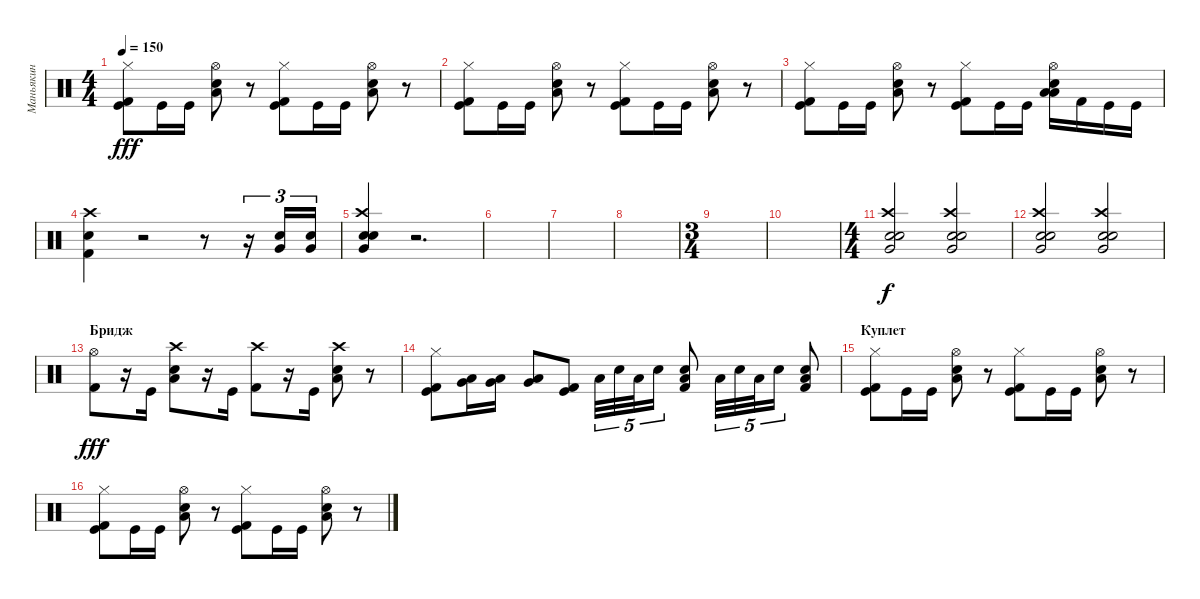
\track ("Маньякин" "Маньякин") {instrument percussion}
\staff {score}
\articulation defaults
\ts (4 4)
\tempo 150
\clef neutral
\ks c
("Hi-Hat (closed)" "Kick (hit)" "Kick (hit) 2").8{dy fff} "Kick (hit)".16 "Kick (hit)".16 ("Hi-Hat (open)" "Low Tom (hit)" "Snare (hit) 2").8 r.8 ("Hi-Hat (closed)" "Kick (hit)" "Kick (hit) 2").8 "Kick (hit)".16 "Kick (hit)".16 ("Hi-Hat (open)" "Low Tom (hit)" "Snare (hit) 2").8 r.8 |
("Hi-Hat (closed)" "Kick (hit)" "Kick (hit) 2").8 "Kick (hit)".16 "Kick (hit)".16 ("Hi-Hat (open)" "Low Tom (hit)" "Snare (hit) 2").8 r.8 ("Hi-Hat (closed)" "Kick (hit)" "Kick (hit) 2").8 "Kick (hit)".16 "Kick (hit)".16 ("Hi-Hat (open)" "Low Tom (hit)" "Snare (hit) 2").8 r.8 |
("Hi-Hat (closed)" "Kick (hit)" "Kick (hit) 2").8 "Kick (hit)".16 "Kick (hit)".16 ("Hi-Hat (open)" "Low Tom (hit)" "Snare (hit) 2").8 r.8 ("Hi-Hat (closed)" "Kick (hit)" "Kick (hit) 2").8 "Kick (hit)".16 "Kick (hit)".16 ("Low Floor Tom (hit)" "Hi-Hat (open)" "Low Tom (hit)" "Snare (hit) 2").16 "Kick (hit) 2".16 "Kick (hit)".16 "Kick (hit)".16 |
("Crash high (hit)" "Snare (hit) 2" "Kick (hit) 2").4 r.2 r.8 r.16{tu (3 2)} ("Electric Snare (hit)" "Very Low Tom (hit)").16{tu (3 2)} ("Electric Snare (hit)" "Very Low Tom (hit)").16{tu (3 2)} |
("Crash high (hit)" "Very Low Tom (hit)" "Snare (hit) 2" "Electric Snare (hit)").4 r.2{d} |
|
|
|
\ts (3 4)
|
|
\ts (4 4)
("Crash high (hit)" "Very Low Tom (hit)" "Snare (hit) 2" "Electric Snare (hit)").2{dy f} ("Crash high (hit)" "Very Low Tom (hit)" "Snare (hit) 2" "Electric Snare (hit)").2 |
("Crash high (hit)" "Very Low Tom (hit)" "Snare (hit) 2" "Electric Snare (hit)").2 ("Crash high (hit)" "Very Low Tom (hit)" "Snare (hit) 2" "Electric Snare (hit)").2 |
\section ("" "Бридж")
("Kick (hit) 2" "Hi-Hat (open)").8{dy fff} r.16 "Kick (hit)".16 ("Low Tom (hit)" "Snare (hit) 2" "Crash high (hit)").8 r.16 "Kick (hit)".16 ("Kick (hit) 2" "Crash high (hit)").8 r.16 "Kick (hit)".16 ("Low Tom (hit)" "Snare (hit) 2" "Crash high (hit)").8 r.8 |
("Hi-Hat (closed)" "Kick (hit)" "Kick (hit) 2").8 ("Low Tom (hit)" "Very Low Tom (hit)").16 ("Very Low Tom (hit)" "Low Floor Tom (hit)").16 ("Very Low Tom (hit)" "Low Floor Tom (hit)").8 ("Kick (hit)" "Kick (hit) 2").8 "Low Tom (hit)".32{tu (5 4)} "Snare (hit) 2".32{tu (5 4)} "Low Tom (hit)".32{tu (5 4)} "Snare (hit) 2".16{tu (5 4)} ("Kick (hit) 2" "Low Tom (hit)" "Snare (hit) 2").8 "Low Tom (hit)".32{tu (5 4)} "Snare (hit) 2".32{tu (5 4)} "Low Tom (hit)".32{tu (5 4)} "Snare (hit) 2".16{tu (5 4)} ("Low Tom (hit)" "Kick (hit) 2" "Snare (hit) 2").8 |
\section ("" "Куплет")
("Hi-Hat (closed)" "Kick (hit)" "Kick (hit) 2").8 "Kick (hit)".16 "Kick (hit)".16 ("Hi-Hat (open)" "Low Tom (hit)" "Snare (hit) 2").8 r.8 ("Hi-Hat (closed)" "Kick (hit)" "Kick (hit) 2").8 "Kick (hit)".16 "Kick (hit)".16 ("Hi-Hat (open)" "Low Tom (hit)" "Snare (hit) 2").8 r.8 |
("Hi-Hat (closed)" "Kick (hit)" "Kick (hit) 2").8 "Kick (hit)".16 "Kick (hit)".16 ("Hi-Hat (open)" "Low Tom (hit)" "Snare (hit) 2").8 r.8 ("Hi-Hat (closed)" "Kick (hit)" "Kick (hit) 2").8 "Kick (hit)".16 "Kick (hit)".16 ("Hi-Hat (open)" "Low Tom (hit)" "Snare (hit) 2").8 r.8
